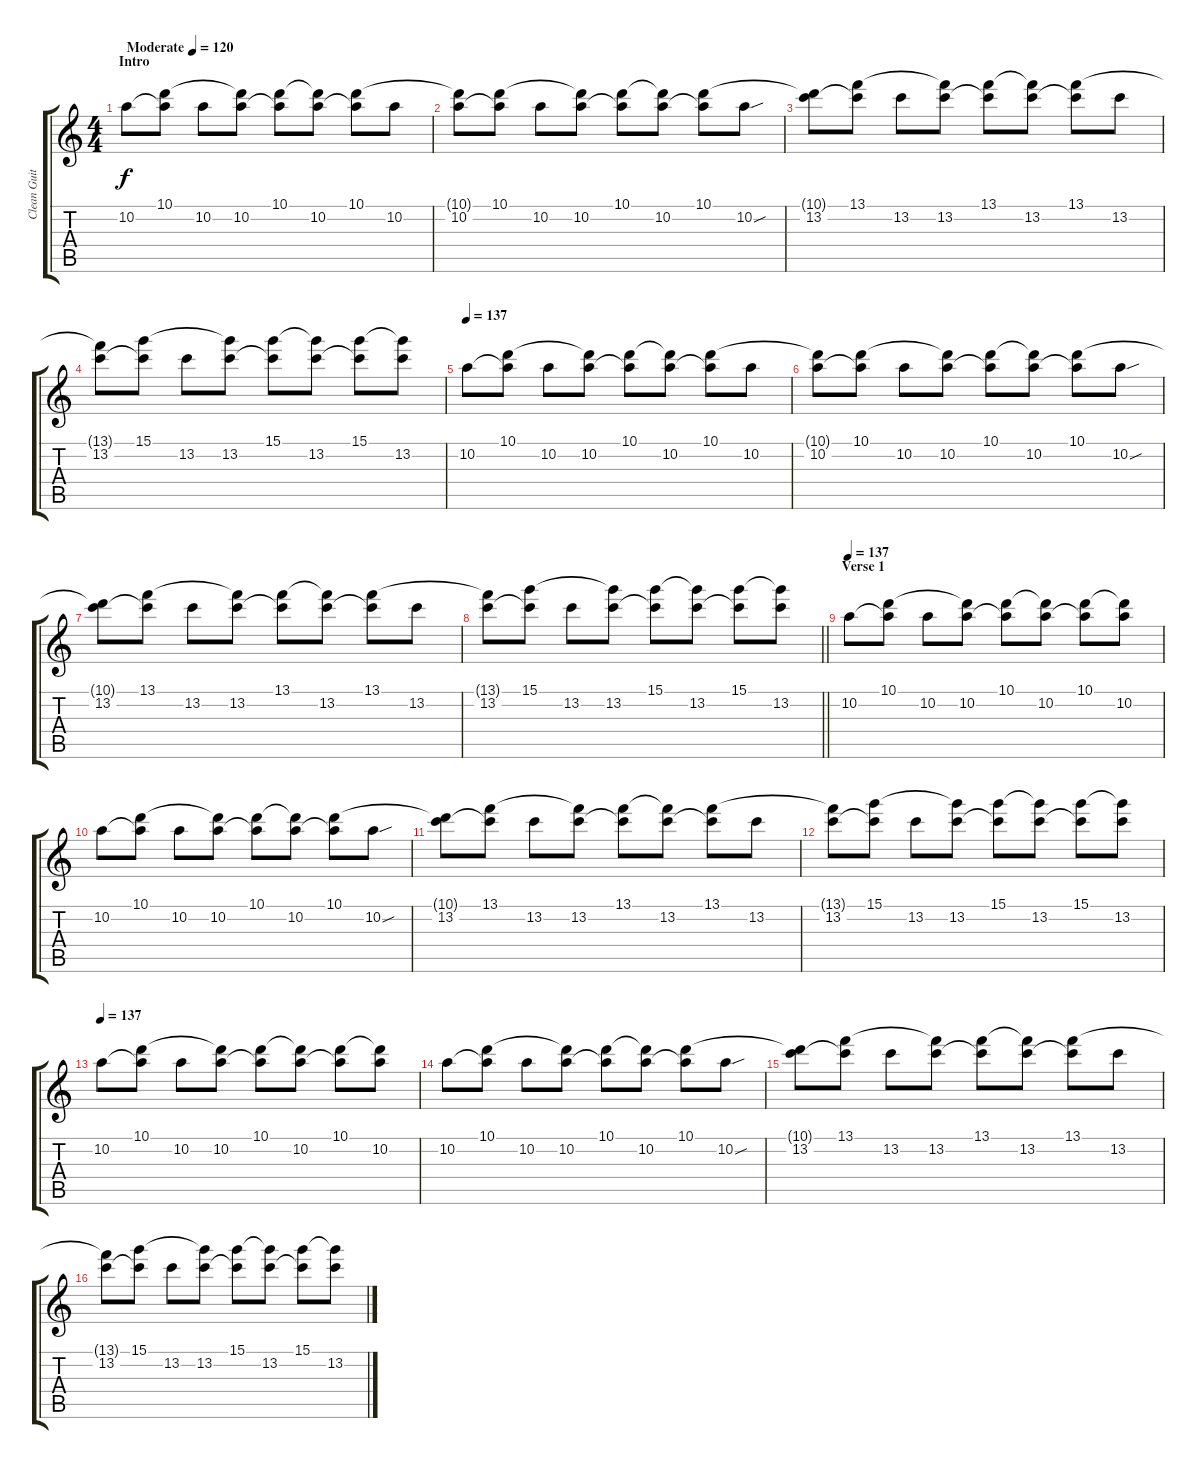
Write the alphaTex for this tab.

\track ("Clean Guitar (Mike)" "Clean Guit") {instrument distortionguitar}
\staff {score tabs}
\tuning (E4 B3 G3 D3 A2 E2) {hide}
\ts (4 4)
\section ("" "Intro")
\tempo (120 "Moderate")
\tempo 137
\tempo (120 "Moderate")
\clef g2
\ks c
10.2.8{dy f instrument distortionguitar} (10.1 10.2{t}).8 10.2.8 (10.1{t} 10.2).8 (10.1 10.2{t}).8 (10.1{t} 10.2).8 (10.1 10.2{t}).8 10.2.8 |
(10.1{t} 10.2).8 (10.1 10.2{t}).8 10.2.8 (10.1{t} 10.2).8 (10.1 10.2{t}).8 (10.1{t} 10.2).8 (10.1 10.2{t}).8 10.2{sou}.8 |
(10.1{t} 13.2).8 (13.1 13.2{t}).8 13.2.8 (13.1{t} 13.2).8 (13.1 13.2{t}).8 (13.1{t} 13.2).8 (13.1 13.2{t}).8 13.2.8 |
(13.1{t} 13.2).8 (15.1 13.2{t}).8 13.2.8 (15.1{t} 13.2).8 (15.1 13.2{t}).8 (15.1{t} 13.2).8 (15.1 13.2{t}).8 (15.1{t} 13.2).8 |
\tempo 137
10.2.8 (10.1 10.2{t}).8 10.2.8 (10.1{t} 10.2).8 (10.1 10.2{t}).8 (10.1{t} 10.2).8 (10.1 10.2{t}).8 10.2.8 |
(10.1{t} 10.2).8 (10.1 10.2{t}).8 10.2.8 (10.1{t} 10.2).8 (10.1 10.2{t}).8 (10.1{t} 10.2).8 (10.1 10.2{t}).8 10.2{sou}.8 |
(10.1{t} 13.2).8 (13.1 13.2{t}).8 13.2.8 (13.1{t} 13.2).8 (13.1 13.2{t}).8 (13.1{t} 13.2).8 (13.1 13.2{t}).8 13.2.8 |
\barLineRight lightlight
(13.1{t} 13.2).8 (15.1 13.2{t}).8 13.2.8 (15.1{t} 13.2).8 (15.1 13.2{t}).8 (15.1{t} 13.2).8 (15.1 13.2{t}).8 (15.1{t} 13.2).8 |
\section ("" "Verse 1")
\tempo 137
10.2.8 (10.1 10.2{t}).8 10.2.8 (10.1{t} 10.2).8 (10.1 10.2{t}).8 (10.1{t} 10.2).8 (10.1 10.2{t}).8 (10.1{t} 10.2).8 |
10.2.8 (10.1 10.2{t}).8 10.2.8 (10.1{t} 10.2).8 (10.1 10.2{t}).8 (10.1{t} 10.2).8 (10.1 10.2{t}).8 10.2{sou}.8 |
(10.1{t} 13.2).8 (13.1 13.2{t}).8 13.2.8 (13.1{t} 13.2).8 (13.1 13.2{t}).8 (13.1{t} 13.2).8 (13.1 13.2{t}).8 13.2.8 |
(13.1{t} 13.2).8 (15.1 13.2{t}).8 13.2.8 (15.1{t} 13.2).8 (15.1 13.2{t}).8 (15.1{t} 13.2).8 (15.1 13.2{t}).8 (15.1{t} 13.2).8 |
\tempo 137
10.2.8 (10.1 10.2{t}).8 10.2.8 (10.1{t} 10.2).8 (10.1 10.2{t}).8 (10.1{t} 10.2).8 (10.1 10.2{t}).8 (10.1{t} 10.2).8 |
10.2.8 (10.1 10.2{t}).8 10.2.8 (10.1{t} 10.2).8 (10.1 10.2{t}).8 (10.1{t} 10.2).8 (10.1 10.2{t}).8 10.2{sou}.8 |
(10.1{t} 13.2).8 (13.1 13.2{t}).8 13.2.8 (13.1{t} 13.2).8 (13.1 13.2{t}).8 (13.1{t} 13.2).8 (13.1 13.2{t}).8 13.2.8 |
(13.1{t} 13.2).8 (15.1 13.2{t}).8 13.2.8 (15.1{t} 13.2).8 (15.1 13.2{t}).8 (15.1{t} 13.2).8 (15.1 13.2{t}).8 (15.1{t} 13.2).8
